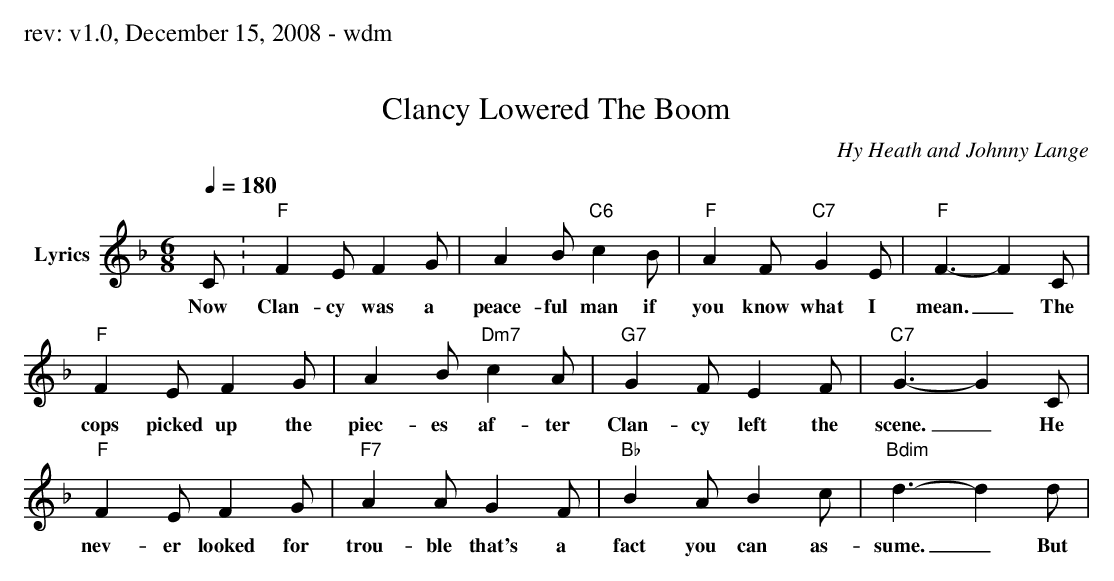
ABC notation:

X:1
T: Clancy Lowered The Boom
O: Hy Heath and Johnny Lange
M: 6/8
%%staves (RH LH) B
V:L clef=treble name="Lyrics"
Q:1/4=180
K: Fmaj
c, :\
w:Now
"F"f,2 e, f,2 g, | a,2 b, "C6"c2 b, | "F"a,2 f, "C7"g,2 e, | "F"f,3- f,2 c, |
w:Clan-cy was a peace-ful man if you know what I mean._ The
"F"f,2 e, f,2 g, | a,2 b, "Dm7"c2 a, | "G7"g,2 f, e,2 f, | "C7"g,3- g,2 c, |
w:cops picked up the piec-es af-ter Clan-cy left the scene._ He
"F"f,2 e, f,2 g, | "F7"a,2 a, g,2 f, | "Bb"b,2 a, b,2 c | "Bdim"d3- d2 d |
w:nev-er looked for trou-ble that's a fact you can as-sume._ But
